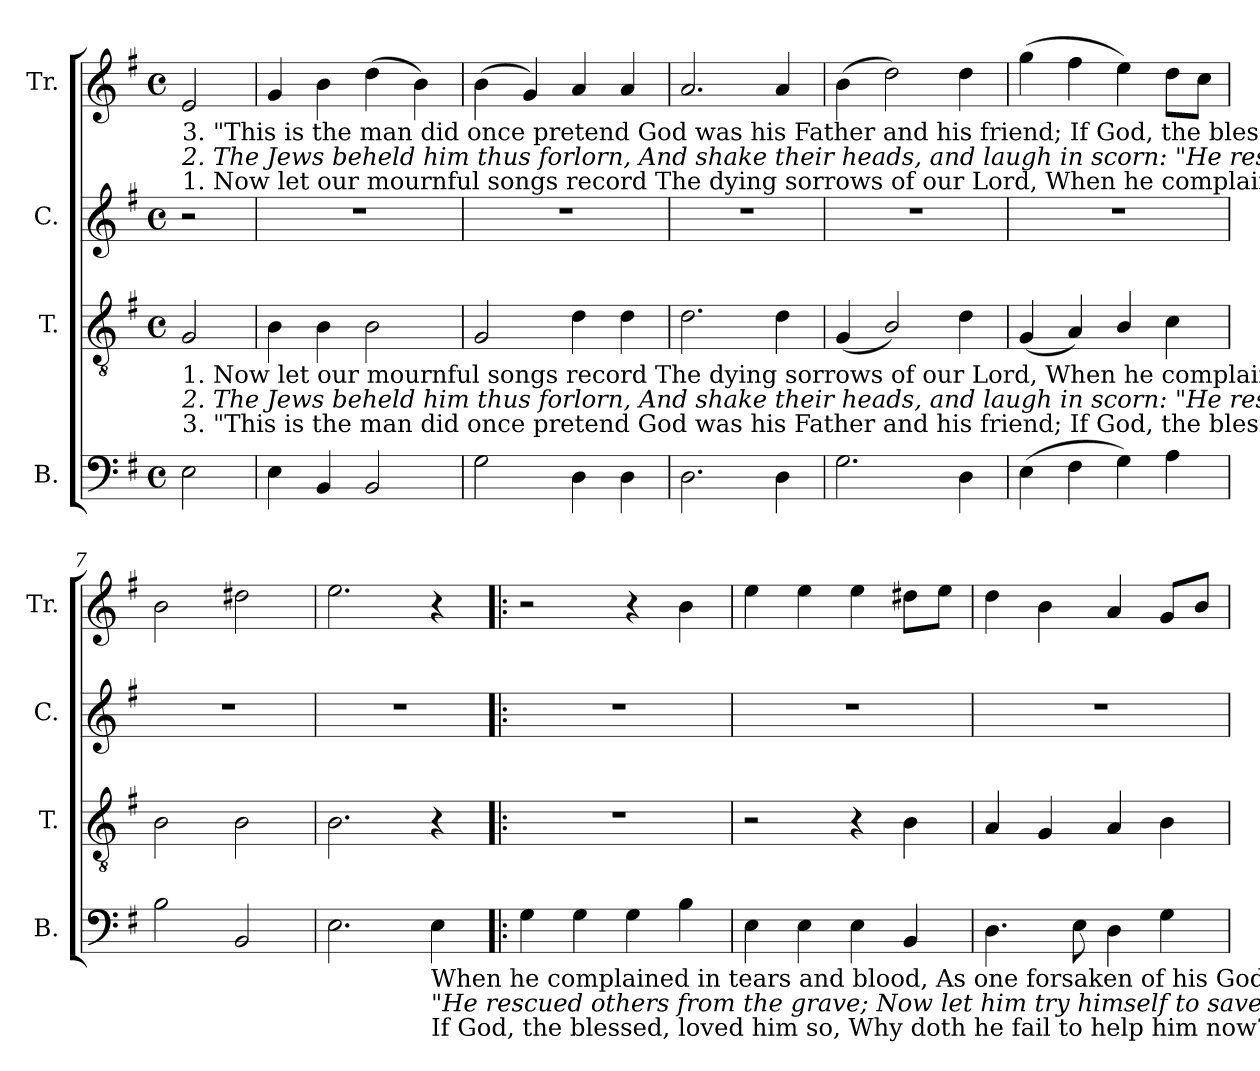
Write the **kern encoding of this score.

**kern	**kern	**kern	**kern
*part4	*part3	*part2	*part1
*staff4	*staff3	*staff2	*staff1
*I"B.	*I"T.	*I"C.	*I"Tr.
*I'B.	*I'T.	*I'C.	*I'Tr.
*clefF4	*clefGv2	*clefG2	*clefG2
*k[f#]	*k[f#]	*k[f#]	*k[f#]
*M4/4	*M4/4	*M4/4	*M4/4
*met(c)	*met(c)	*met(c)	*met(c)
*MM120	*MM120	*MM120	*MM120
=1	=1	=1	=1
!	!	!	!LO:TX:b:t=3. "This is the man did once pretend  God was his Father and his friend;                If God, the blessed, loved him so,  Why doth he fail  to
!	!	!	!LO:TX:b:i:t=2. The Jews beheld him thus forlorn, And shake their heads, and laugh in scorn&colon;    "He rescued others from the grave;  Now let him try him –
!	!	!	!LO:TX:b:t=1. Now let our mournful songs record The dying sorrows of our Lord,                  When he complained in tears and blood, As one forsaken
!	!LO:TX:b:t=1. Now let our mournful songs record The dying sorrows of our Lord,                                         When he complained in tears and blood, As	!	!
!	!LO:TX:b:i:t=2. The Jews beheld him thus forlorn, And shake their heads, and laugh in scorn&colon;                          "He   rescued  others  from  the  grave;   Now	!	!
!	!LO:TX:b:t=3. "This is the man did once pretend  God was his Father and his friend;                                         If  God,  the  bles–sed, loved him so,  Why	!	!
2E\	2G/	2r	2e/
=2	=2	=2	=2
4E\	4B\	1r	4g/
4BB/	4B\	.	4b\
2BB/	2B\	.	(4dd\
.	.	.	4b\)
=3	=3	=3	=3
2G\	2G/	1r	(4b\
.	.	.	4g/)
4D\	4d\	.	4a/
4D\	4d\	.	4a/
=4	=4	=4	=4
2.D\	2.d\	1r	2.a/
4D\	4d\	.	4a/
=5	=5	=5	=5
2.G\	(4G/	1r	(4b\
.	2B/)	.	2dd\)
4D\	4d\	.	4dd\
=6	=6	=6	=6
(4E\	(4G/	1r	(4gg\
4F#\	4A/)	.	4ff#\
4G\)	4B/	.	4ee\)
4A\	4c\	.	8dd\L
.	.	.	8cc\J
=7	=7	=7	=7
2B\	2B\	1r	2b\
2BB/	2B\	.	2dd#X\
=8	=8	=8	=8
2.E\	2.B\	1r	2.ee\
!LO:TX:b:t=When he complained in tears and blood, As one forsaken of his God.                                                        When	!	!	!
!LO:TX:b:i:t="He rescued others from the grave;  Now let him try himself to save.                                                            He	!	!	!
!LO:TX:b:t=If God, the blessed, loved him so,  Why doth he fail to help him now?"                                                      If	!	!	!
4E\	4r	.	4r
=9!|:	=9!|:	=9!|:	=9!|:
4G\	1r	1r	2r
4G\	.	.	.
4G\	.	.	4r
4B\	.	.	4b\
=10	=10	=10	=10
4E\	2r	1r	4ee\
4E\	.	.	4ee\
4E\	4r	.	4ee\
4BB/	4B\	.	8dd#X\L
.	.	.	8ee\J
=11	=11	=11	=11
4.D\	4A/	1r	4dd\
.	4G/	.	4b\
8E\	.	.	.
4D\	4A/	.	4a/
4G\	4B\	.	8g/L
.	.	.	8b/J
=	=	=	=
*-	*-	*-	*-
